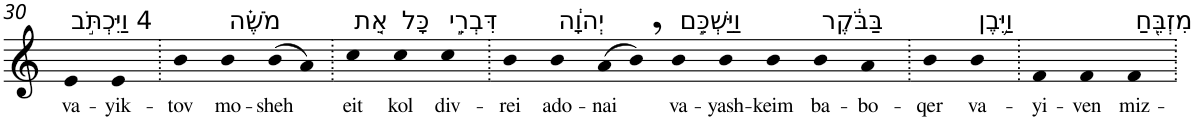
**kern	**text
*part1	*part1
*staff1	*staff1
*I"Piano	*
*I'Pno	*
!!LO:PB:g=z
*clefG2	*
*k[]	*
=30	=30
!LO:TX:a:t=4 וַיִּכְתֹּ֣ב	!
!	!LO:LY:b
4e	va-
!	!LO:LY:b
4e	-yik-
=31.	=31.
!	!LO:LY:b
4b	-tov
!LO:TX:a:t=מֹשֶׁ֗ה	!
!	!LO:LY:b
4b	mo-
!	!LO:LY:b
(>8b	-sheh
8a)	.
=32.	=32.
!LO:TX:a:t=אֵ֚ת	!
!	!LO:LY:b
4cc	eit
!LO:TX:a:t=כָּל	!
!	!LO:LY:b
4cc	kol
!LO:TX:a:t=דִּבְרֵ֣י	!
!	!LO:LY:b
4cc	div-
=33.	=33.
!	!LO:LY:b
4b	-rei
!LO:TX:a:t=יְהוָ֔ה	!
!	!LO:LY:b
4b	ado-
!	!LO:LY:b
(>8a	-nai
8b,)	.
!LO:TX:a:t=וַיַּשְׁכֵּ֣ם	!
!	!LO:LY:b
4b	va-
!	!LO:LY:b
4b	-yash-
!	!LO:LY:b
4b	-keim
!LO:TX:a:t=בַּבֹּ֔קֶר	!
!	!LO:LY:b
4b	ba-
!	!LO:LY:b
4a	-bo-
=34.	=34.
!	!LO:LY:b
4b	-qer
!LO:TX:a:t=וַיִּ֥בֶן	!
!	!LO:LY:b
4b	va-
=35.	=35.
!	!LO:LY:b
4f	-yi-
!	!LO:LY:b
4f	-ven
!LO:TX:a:t=מִזְבֵּ֖חַ	!
!	!LO:LY:b
4f	miz-
=.	=.
*-	*-
